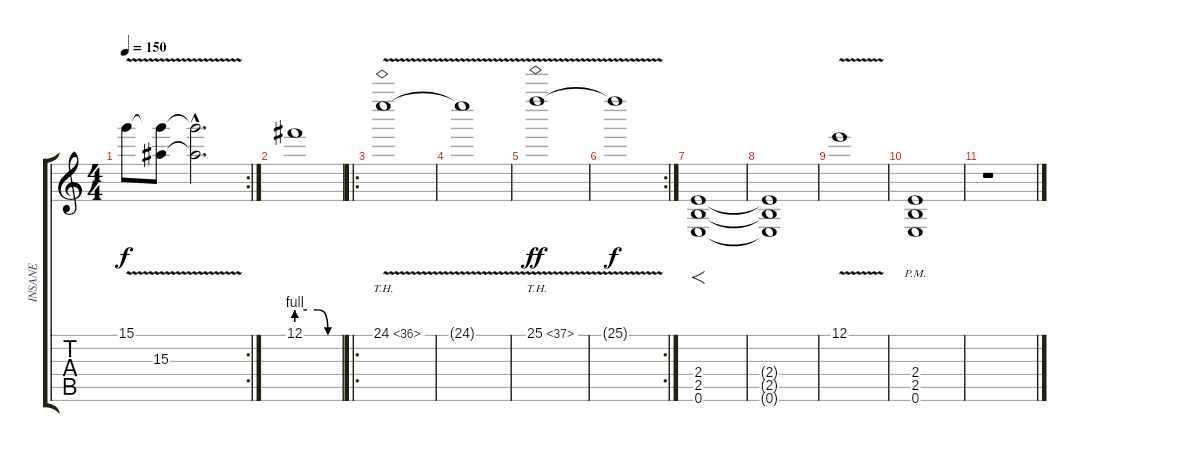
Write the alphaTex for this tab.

\track ("INSANE" "INSANE") {instrument overdrivenguitar}
\staff {score tabs}
\tuning (E4 B3 G3 D3 A2 E2) {hide}
\rc 2
\ts (4 4)
\tempo 150
\clef g2
\ks c
15.1{v}.8{dy f} (15.1{t} 15.3{v}).8 (15.1{hac t} 15.3{hac t}).2{d} |
12.1{be (custom 0 4 15 4 30 4 45 0 60 0)}.1 |
\ro
24.1{th 12 v}.1 |
24.1{t}.1 |
25.1{th 12 v}.1{dy ff} |
\rc 2
25.1{t}.1{dy f} |
(2.4 2.5 0.6).1{f} |
(2.4{t} 2.5{t} 0.6{t}).1 |
12.1{v}.1 |
(2.4{pm} 2.5{pm} 0.6{pm}).1 |
r.1
